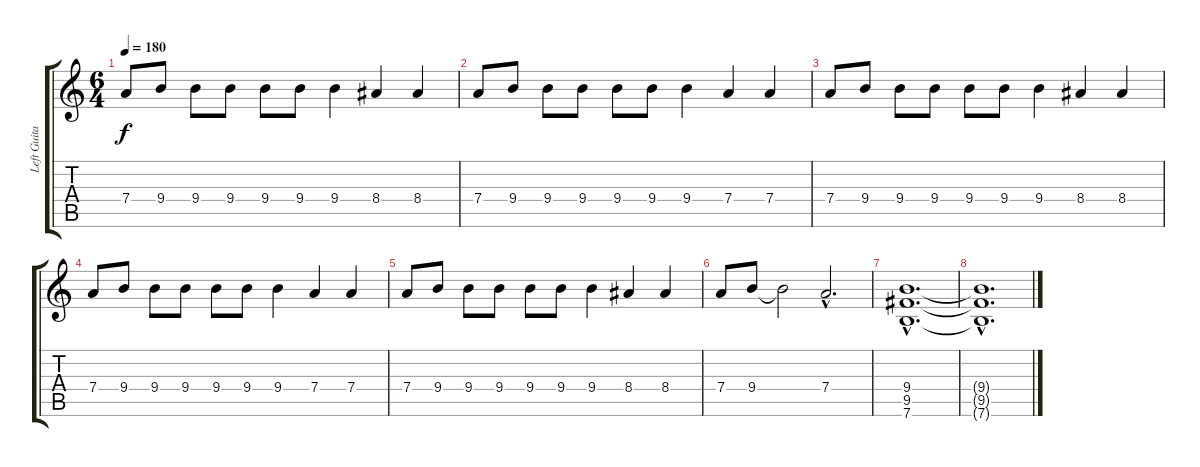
\track ("Left Guitar" "Left Guita") {instrument distortionguitar}
\staff {score tabs}
\tuning (E4 B3 G3 D3 A2 E2) {hide}
\ts (6 4)
\tempo 180
\clef g2
\ks c
7.4.8{dy f} 9.4.8 9.4.8 9.4.8 9.4.8 9.4.8 9.4.4 8.4.4 8.4.4 |
7.4.8 9.4.8 9.4.8 9.4.8 9.4.8 9.4.8 9.4.4 7.4.4 7.4.4 |
7.4.8 9.4.8 9.4.8 9.4.8 9.4.8 9.4.8 9.4.4 8.4.4 8.4.4 |
7.4.8 9.4.8 9.4.8 9.4.8 9.4.8 9.4.8 9.4.4 7.4.4 7.4.4 |
7.4.8 9.4.8 9.4.8 9.4.8 9.4.8 9.4.8 9.4.4 8.4.4 8.4.4 |
7.4.8 9.4.8 9.4{t}.2 7.4{hac}.2{d} |
(9.4{hac} 9.5{hac} 7.6{hac}).1{d} |
(9.4{hac t} 9.5{hac t} 7.6{hac t}).1{d}
